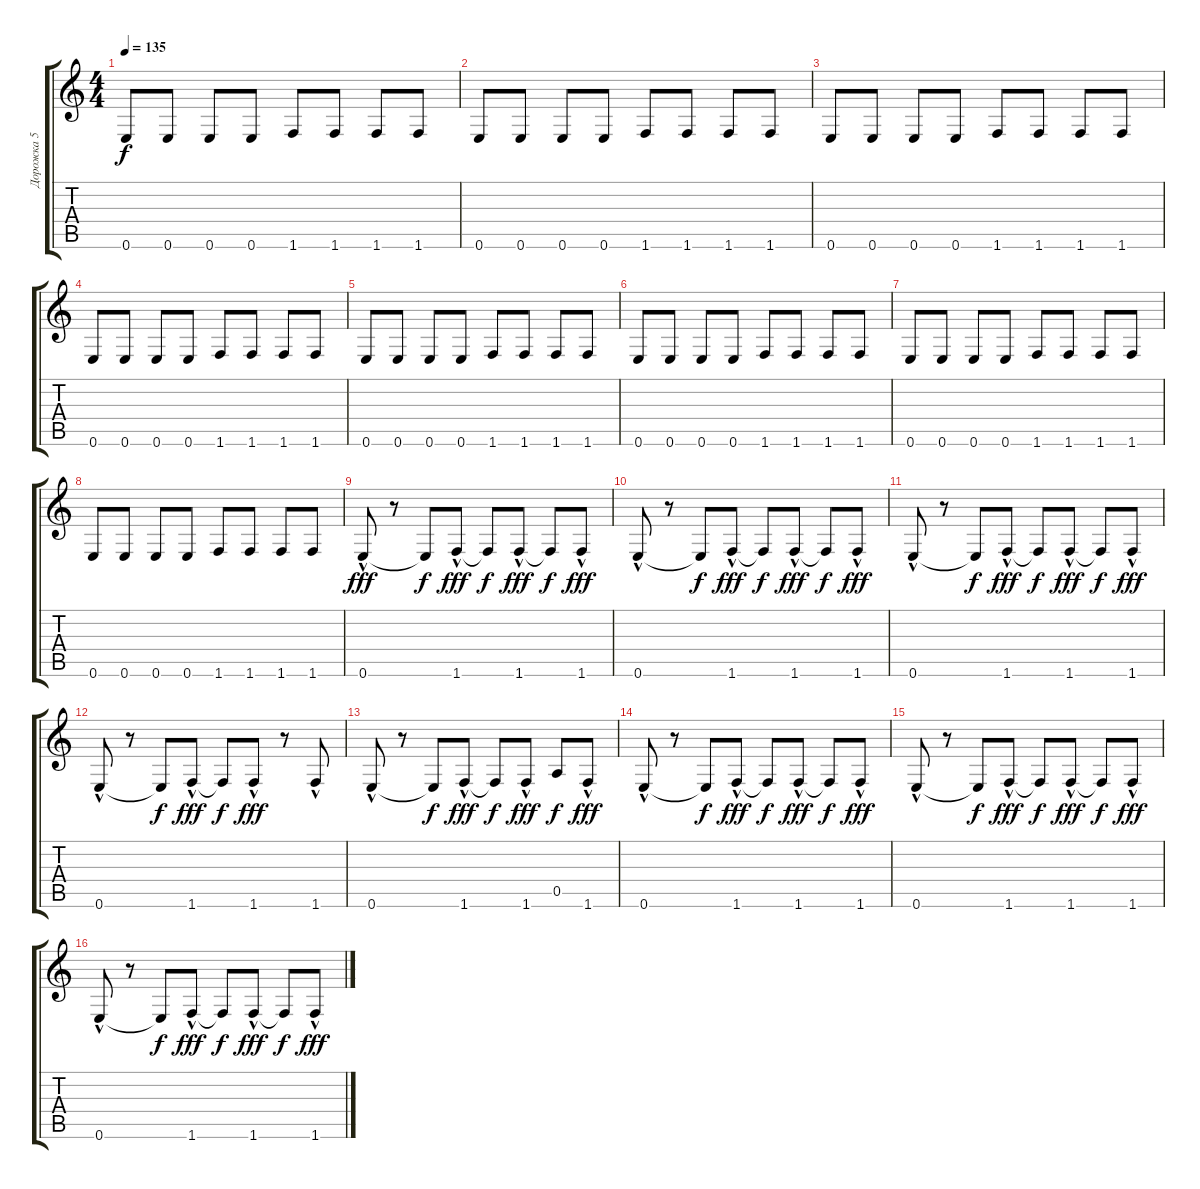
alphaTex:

\track ("Дорожка 5" "Дорожка 5") {instrument electricbassfinger}
\staff {score tabs}
\tuning (E4 B3 G3 D3 A2 E2) {hide}
\ts (4 4)
\tempo 135
\clef g2
\ks c
0.6.8{dy f} 0.6.8 0.6.8 0.6.8 1.6.8 1.6.8 1.6.8 1.6.8 |
0.6.8 0.6.8 0.6.8 0.6.8 1.6.8 1.6.8 1.6.8 1.6.8 |
0.6.8 0.6.8 0.6.8 0.6.8 1.6.8 1.6.8 1.6.8 1.6.8 |
0.6.8 0.6.8 0.6.8 0.6.8 1.6.8 1.6.8 1.6.8 1.6.8 |
0.6.8 0.6.8 0.6.8 0.6.8 1.6.8 1.6.8 1.6.8 1.6.8 |
0.6.8 0.6.8 0.6.8 0.6.8 1.6.8 1.6.8 1.6.8 1.6.8 |
0.6.8 0.6.8 0.6.8 0.6.8 1.6.8 1.6.8 1.6.8 1.6.8 |
0.6.8 0.6.8 0.6.8 0.6.8 1.6.8 1.6.8 1.6.8 1.6.8 |
0.6{hac}.8{dy fff} r.8 0.6{t}.8{dy f} 1.6{hac}.8{dy fff} 1.6{t}.8{dy f} 1.6{hac}.8{dy fff} 1.6{t}.8{dy f} 1.6{hac}.8{dy fff} |
0.6{hac}.8 r.8 0.6{t}.8{dy f} 1.6{hac}.8{dy fff} 1.6{t}.8{dy f} 1.6{hac}.8{dy fff} 1.6{t}.8{dy f} 1.6{hac}.8{dy fff} |
0.6{hac}.8 r.8 0.6{t}.8{dy f} 1.6{hac}.8{dy fff} 1.6{t}.8{dy f} 1.6{hac}.8{dy fff} 1.6{t}.8{dy f} 1.6{hac}.8{dy fff} |
0.6{hac}.8 r.8 0.6{t}.8{dy f} 1.6{hac}.8{dy fff} 1.6{t}.8{dy f} 1.6{hac}.8{dy fff} r.8 1.6{hac}.8 |
0.6{hac}.8 r.8 0.6{t}.8{dy f} 1.6{hac}.8{dy fff} 1.6{t}.8{dy f} 1.6{hac}.8{dy fff} 0.5.8{dy f} 1.6{hac}.8{dy fff} |
0.6{hac}.8 r.8 0.6{t}.8{dy f} 1.6{hac}.8{dy fff} 1.6{t}.8{dy f} 1.6{hac}.8{dy fff} 1.6{t}.8{dy f} 1.6{hac}.8{dy fff} |
0.6{hac}.8 r.8 0.6{t}.8{dy f} 1.6{hac}.8{dy fff} 1.6{t}.8{dy f} 1.6{hac}.8{dy fff} 1.6{t}.8{dy f} 1.6{hac}.8{dy fff} |
0.6{hac}.8 r.8 0.6{t}.8{dy f} 1.6{hac}.8{dy fff} 1.6{t}.8{dy f} 1.6{hac}.8{dy fff} 1.6{t}.8{dy f} 1.6{hac}.8{dy fff}
